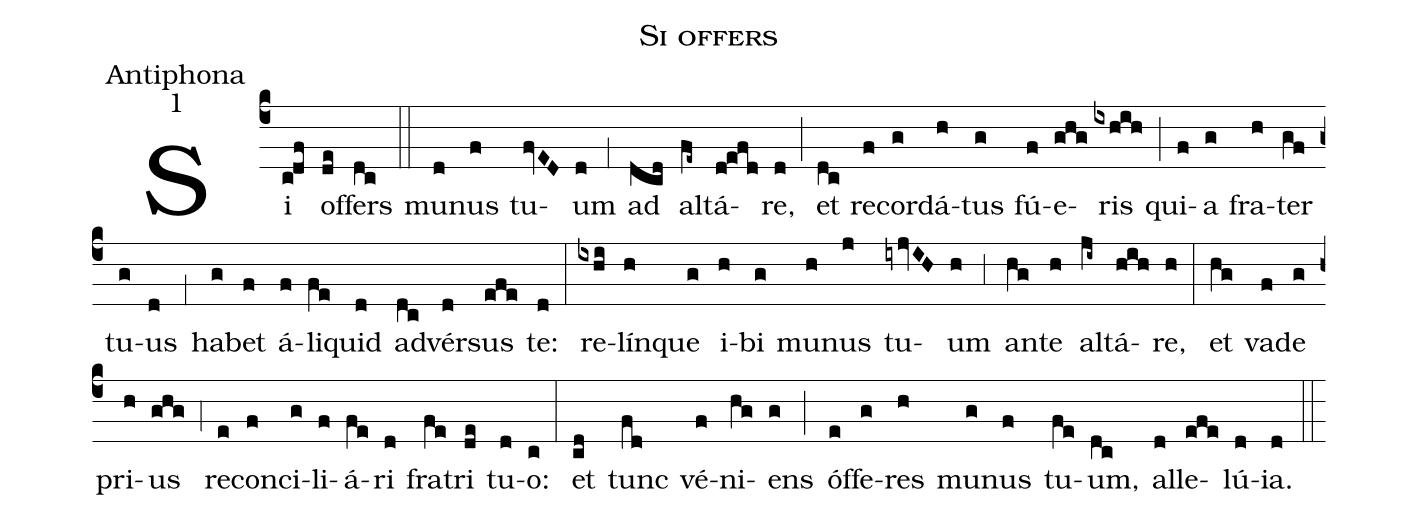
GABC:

name:Si offers;
office-part:Antiphona;
mode:1;
%%
(c4) Si(c!df) of(de)fers(dc) (::)
mu(d)nus(f) tu(fvED)um(d) (,1) ad(dcd) al(fe~)tá(d!efd)re,(d) (;) et(dc) re(f)cor(g)dá(h)tus(g) fú(f)e(ghg)ris(ixhih) (;) qui(f)a(g) fra(h)ter(gf) tu(g)us(d) (,1) ha(g)bet(f) á(f)li(fe)quid(d) ad(dc)vér(d)sus(efe) te:(d) (:)
re(ixhi)lín(h)que(g) i(h)bi(g) mu(h)nus(j) tu(iyjvIH)um(h) (,3) an(hg)te(h) al(ji~)tá(hih)re,(h) (:)
et(hg) va(f)de(g) pri(h)us(ghg) (,4) re(e)con(f)ci(g)li(f)á(fe)ri(d) fra(fe)tri(de) tu(d)o:(c) (:)
et(cd) tunc(fd) vé(f)ni(hg)ens(g) (;) óf(e)fe(g)res(h) mu(g)nus(f) tu(fe)um,(dc) al(d)le(efe)lú(d)ia.(d) (::)
